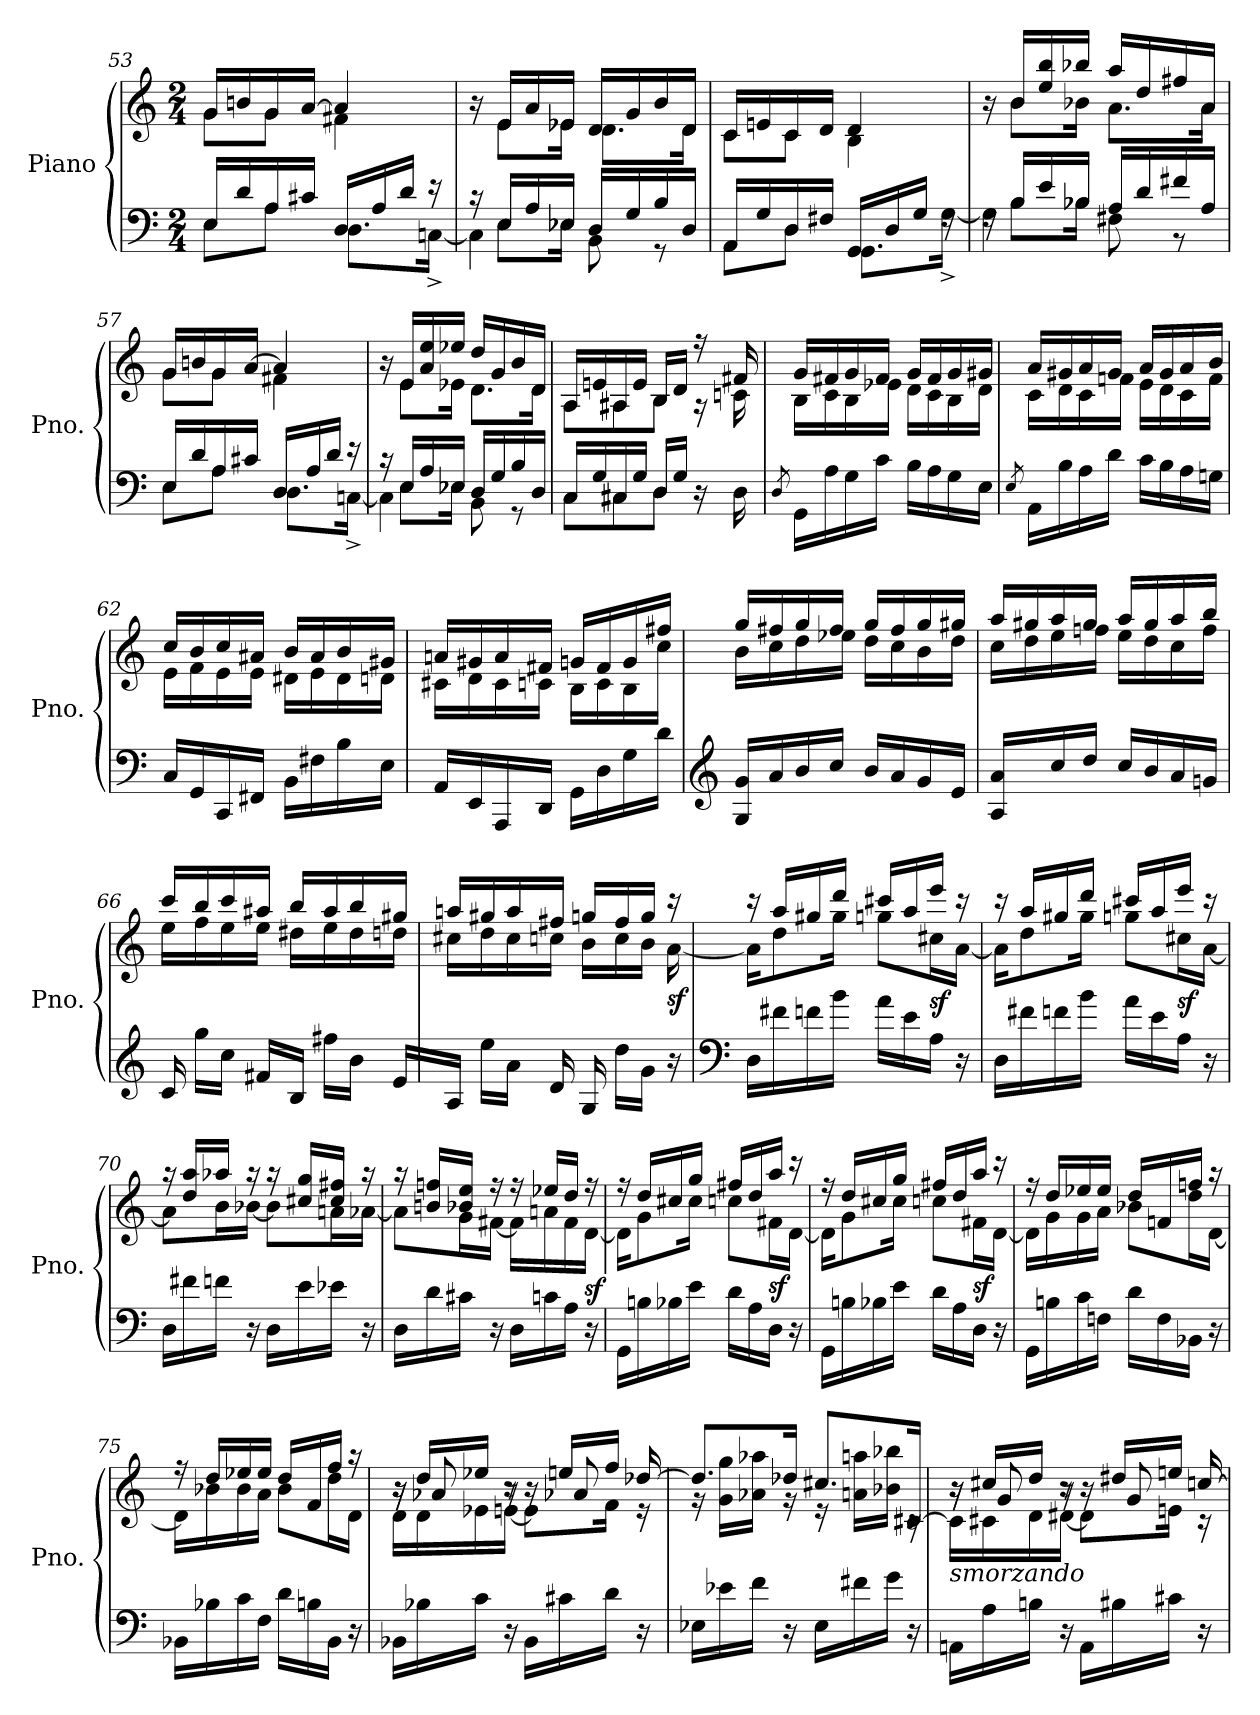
**kern	**kern	**dynam
*part1	*part1	*part1
*staff2	*staff1	*staff1/2
*I"Piano	*	*
*I'Pno.	*	*
*clefF4	*clefG2	*
*k[]	*k[]	*
*M2/4	*M2/4	*
=53	=53	=53
*^	*^	*
16E/LL	8E\L	16g/LL	8g\L	.
16d/	.	16bn/	.	.
16A/	8A\J	16g/	8g\J	.
16c#X/JJ	.	[16a/JJ	.	.
16D/LL	8.D\L	4a/]	4f#X\	.
16A/	.	.	.	.
16d/JJ	.	.	.	.
16r	[16Cn^\Jk	.	.	.
=54	=54	=54	=54	=54
*	*^	*	*	*
16r	4C\]	16rDDDyy	16r	16rgyy	.
16E/LL	.	8E\L	16e/LL	8e\L	.
16A/	.	.	16a/	.	.
16E-X/JJ	.	16E-\Jk	16e-X/JJ	16e-\Jk	.
16D/LL	8BB\	4rBBBByy	16d/LL	8.d\L	.
16G/	.	.	16g/	.	.
16B/	8r	.	16b/	.	.
16D/JJ	.	.	16d/JJ	16d\Jk	.
*	*v	*v	*	*	*
=55	=55	=55	=55	=55
16AA/LL	8AA\L	16c/LL	8c\L	.
16G/	.	16en/	.	.
16D/	8D\J	16c/	8c\J	.
16F#X/JJ	.	16d/JJ	.	.
16GG/LL	8.GG\L	4d/	4B\	.
16D/	.	.	.	.
16G/JJ	.	.	.	.
16rF	[16G^\Jk	.	.	.
!!LO:LB:g=z	!!
=56	=56	=56	=56	=56
*	*^	*	*	*
16rF	4G\]	16rFFFyy	16r	16ryy	.
16B/LL	.	8B\L	16b/LL	8b\L	.
16e/	.	.	16ee/ 16bb/	.	.
16B-X/JJ	.	16B-\Jk	16bb-X/JJ	16b-X\Jk	.
16A/LL	8F#X\	4rDDDyy	16aa/LL	8.a\L	.
16d/	.	.	16dd/	.	.
16f#X/	8r	.	16ff#X/	.	.
16A/JJ	.	.	16a/JJ	16a\Jk	.
*	*v	*v	*	*	*
=57	=57	=57	=57	=57
16E/LL	8E\L	16g/LL	8g\L	.
16d/	.	16bn/	.	.
16A/	8A\J	16g/	8g\J	.
16c#X/JJ	.	[16a/JJ	.	.
16D/LL	8.D\L	4a/]	4f#X\	.
16A/	.	.	.	.
16d/JJ	.	.	.	.
16r	[16Cn^\Jk	.	.	.
=58	=58	=58	=58	=58
*	*^	*	*	*
16r	4C\]	16rDDDyy	16r	16rgyy	.
16E/LL	.	8E\L	16e/LL	8e\L	.
16A/	.	.	16a/ 16ee/	.	.
16E-X/JJ	.	16E-\Jk	16ee-X/JJ	16e-X\Jk	.
16D/LL	8BB\	4rBBBByy	16dd/LL	8.d\L	.
16G/	.	.	16g/	.	.
16B/	8r	.	16b/	.	.
16D/JJ	.	.	16d/JJ	16d\Jk	.
*	*v	*v	*	*	*
=59	=59	=59	=59	=59
16C/LL	8C\L	16A/LL	8A\L	.
16G/	.	16en/	.	.
16C#X/	8C#\	16A#X/	8A#\	.
16G/JJ	.	16e/JJ	.	.
16D/LL	8D\J	16B/LL	8B\J	.
16G/JJ	.	16d/JJ	.	.
16r	16rBByy	16r	16r	.
16rFyy	16D\	16f#X/	16cn\	.
*v	*v	*	*	*
!!LO:LB:g=z	!!
=60	=60	=60	=60
8qD/	.	.	.
16GG\LL	16g/LL	16B\LL	.
16A\	16f#X/	16c\	.
16G\	16g/	16B\	.
16c\JJ	16f#/JJ	16e-X\JJ	.
16B\LL	16g/LL	16d\LL	.
16A\	16f#/	16c\	.
16G\	16g/	16B\	.
16E\JJ	16g#X/JJ	16d\JJ	.
=61	=61	=61	=61
8qE/	.	.	.
16AA\LL	16a/LL	16c\LL	.
16B\	16g#X/	16d\	.
16A\	16a/	16c\	.
16d\JJ	16g#/JJ	16fn\JJ	.
16c\LL	16a/LL	16e\LL	.
16B\	16g#/	16d\	.
16A\	16a/	16c\	.
16Gn\JJ	16b/JJ	16f\JJ	.
=62	=62	=62	=62
16C/LL	16cc/LL	16e\LL	.
16GG/	16b/	16f\	.
16CC/	16cc/	16e\	.
16FF#X/JJ	16a#X/JJ	16e\JJ	.
16BB\LL	16b/LL	16d#X\LL	.
16F#X\	16a#/	16e\	.
16B\	16b/	16d#\	.
16E\JJ	16g#X/JJ	16dn\JJ	.
=63	=63	=63	=63
16AA/LL	16an/LL	16c#X\LL	.
16EE/	16g#X/	16d\	.
16AAA/	16a/	16c#\	.
16DD/JJ	16f#X/JJ	16cn\JJ	.
16GG\LL	16gn/LL	16B\LL	.
16D\	16f#/	16c\	.
16G\	16g/	16B\	.
16d\JJ	16ff#X/JJ	16cc\JJ	.
!!LO:LB:g=z	!!
=64	=64	=64	=64
*clefG2	*	*	*
16G/ 16g/LL	16gg/LL	16b\LL	.
16a/	16ff#X/	16cc\	.
16b/	16gg/	16dd\	.
16cc/JJ	16ff#/JJ	16ee-X\JJ	.
16b/LL	16gg/LL	16dd\LL	.
16a/	16ff#/	16cc\	.
16g/	16gg/	16b\	.
16e/JJ	16gg#X/JJ	16dd\JJ	.
=65	=65	=65	=65
16A/ 16a/LL	16aa/LL	16cc\LL	.
16b/yy	16gg#X/	16dd\	.
16cc/	16aa/	16ee\	.
16dd/JJ	16gg#/JJ	16ffn\JJ	.
16cc/LL	16aa/LL	16ee\LL	.
16b/	16gg#/	16dd\	.
16a/	16aa/	16cc\	.
16gn/JJ	16bb/JJ	16ff\JJ	.
=66	=66	=66	=66
16c/	16ccc/LL	16ee\LL	.
16gg\LL	16bb/	16ff\	.
16cc\JJ	16ccc/	16ee\	.
16f#X/LL	16aa#X/JJ	16ee\JJ	.
16B/JJ	16bb/LL	16dd#X\LL	.
16ff#X\LL	16aa#/	16ee\	.
16b\JJ	16bb/	16dd#\	.
16e/LL	16gg#X/JJ	16ddn\JJ	.
=67	=67	=67	=67
16A/JJ	16aan/LL	16cc#X\LL	.
16ee\LL	16gg#X/	16dd\	.
16a\JJ	16aa/	16cc#\	.
16d/	16ff#X/JJ	16ccn\JJ	.
16G/	16ggn/LL	16b\LL	.
16dd\LL	16ff#/	16cc\	.
16g\JJ	16gg/JJ	16b\JJ	.
!	!	!	!LO:DY:b
16r	16r	[16a\	sf
!!LO:PB:g=z	!!
=68	=68	=68	=68
*clefF4	*	*	*
16D\LL	16r	16a\KL]	.
16f#X\	16aa/LL	8dd\	.
16fn\	16gg#X/	.	.
16b\JJ	16ddd/JJ	16gg#\Jk	.
16a\LL	16ccc#X/LL	8ggn\L	.
16e\	16aa/	.	.
!	!	!	!LO:DY:b
16A\JJ	16eee/JJ	16cc#X\L	sf
16r	16r	[16a\JJ	.
=69	=69	=69	=69
16D\LL	16r	16a\KL]	.
16f#X\	16aa/LL	8dd\	.
16fn\	16gg#X/	.	.
16b\JJ	16ddd/JJ	16gg#\Jk	.
16a\LL	16ccc#X/LL	8ggn\L	.
16e\	16aa/	.	.
!	!	!	!LO:DY:b
16A\JJ	16eee/JJ	16cc#X\L	sf
16r	16r	[16a\JJ	.
=70	=70	=70	=70
16D\LL	16r	8a\L]	.
16f#X\	16dd/ 16aa/LL	.	.
16fn\JJ	16aa-X/JJ	16b\L	.
16r	16r	[16b-X\JJ	.
16D\LL	16r	8b-\L]	.
16e\	16cc#X/ 16gg/LL	.	.
16e-X\JJ	16cc#/ 16ff#X/JJ	16an\L	.
16r	16r	[16a-X\JJ	.
=71	=71	=71	=71
16D\LL	16r	8a-\L]	.
16d\	16bn/ 16ffn/LL	.	.
16c#X\JJ	16b-X/ 16ee/JJ	16g\L	.
16r	16r	[16f#X\JJ	.
16D\LL	16r	16f#\LL]	.
16cn\	16ee-X/LL	16an\	.
16A\JJ	16dd/JJ	16f#\	.
!	!	!	!LO:DY:b
16r	16r	[16d\JJ	sf
!!LO:LB:g=z	!!
=72	=72	=72	=72
16GG\LL	16r	16d\KL]	.
16Bn\	16dd/LL	8g\	.
16B-X\	16cc#X/	.	.
16e\JJ	16gg/JJ	16cc#\Jk	.
16d\LL	16ff#X/LL	8ccn\L	.
16A\	16dd/	.	.
!	!	!	!LO:DY:b
16D\JJ	16aa/JJ	16f#X\L	sf
16r	16r	[16d\JJ	.
=73	=73	=73	=73
16GG\LL	16r	16d\KL]	.
16Bn\	16dd/LL	8g\	.
16B-X\	16cc#X/	.	.
16e\JJ	16gg/JJ	16cc#\Jk	.
16d\LL	16ff#X/LL	8ccn\L	.
16A\	16dd/	.	.
!	!	!	!LO:DY:b
16D\JJ	16aa/JJ	16f#X\L	sf
16r	16r	[16d\JJ	.
=74	=74	=74	=74
16GG\LL	16r	16d\LL]	.
16Bn\	16dd/LL	16g\	.
16c\	16ee-X/	16g\	.
16Fn\JJ	16ee-/JJ	16a\JJ	.
16d\LL	16dd/LL	8b-X\L	.
16F\	16fn/	.	.
16BB-X\JJ	16ffn/JJ	16dd\L	.
16r	16r	[16d\JJ	.
=75	=75	=75	=75
16BB-X\LL	16r	16d\LL]	.
16B-X\	16dd/LL	16b-X\	.
16c\	16ee-X/	16b-\	.
16F\JJ	16ee-/JJ	16a\JJ	.
16d\LL	16dd/LL	8b-\L	.
16Bn\	16f/	.	.
16BB-\JJ	16ff/JJ	16dd\L	.
16r	16r	16d\JJ	.
!!LO:LB:g=z
=76	=76	=76	=76
*	*	*^	*
16BB-X\LL	16r	16d\LL	16r	.
16B-X\	16dd/LL	16d\	8a-X/	.
16c\JJ	16ee-X/JJ	16e-X\	.	.
16r	16r	[16en\JJ	8r	.
16BB-\LL	16r	8e\L]	.	.
16c#X\	16een/LL	.	8a-X/	.
16d\JJ	16ff/JJ	16f\Jk	.	.
16r	[16dd-X/	16r	16rffyy	.
*	*	*v	*v	*
=77	=77	=77	=77
16E-X\LL	8.dd-/L]	16r	.
16e-X\	.	16g\ 16gg\LL	.
16f\JJ	.	16a-X\ 16aa-X\JJ	.
16r	16dd-X/Jk	16r	.
16E-\LL	8.cc#X/L	16r	.
16f#X\	.	16an\ 16aan\LL	.
16g\JJ	.	16b-X\ 16bb-X\JJ	.
16r	[16c#X/Jk	16rc	.
=78	=78	=78	=78
*	*	*^	*
!LO:TX:a:i:t=smorzando	!	!	!	!
16AAn\LL	16r	16c#\LL]	16r	.
16A\	16cc#X/LL	16c#X\	8g/	.
16Bn\JJ	16dd/JJ	16d\	.	.
16r	16r	[16d#X\JJ	8r	.
16AA\LL	16r	8d#\L]	.	.
16B#X\	16dd#X/LL	.	8g/	.
16c#X\JJ	16een/JJ	16en\Jk	.	.
16r	[16ccn/	16r	16rffyy	.
*	*v	*v	*v	*
=	=	=
*-	*-	*-
